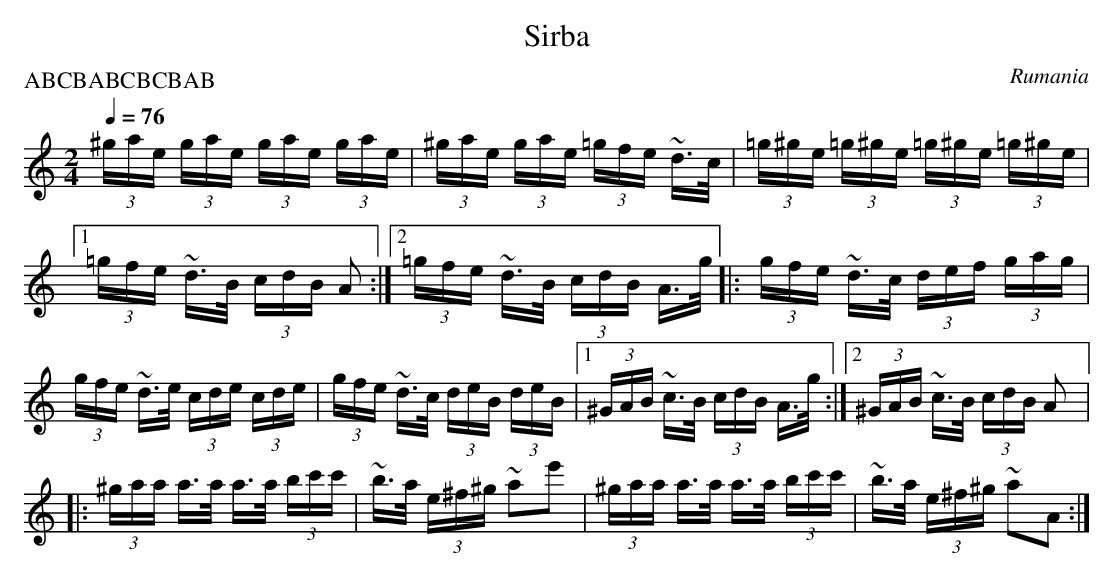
X:1
T:Sirba
M:2/4
O:Rumania
P:ABCBABCBCBAB
Q:1/4=76
K:A minor
(3^gae (3gae (3gae (3gae|\
(3^gae (3gae (3=gfe ~d>c|\
(3=g^ge (3=g^ge (3=g^ge (3=g^ge\
|1 (3=gfe ~d>B (3cdB A2 :|2 \
(3=gfe ~d>B (3cdB A>g |:\
(3gfe ~d>c (3def (3gag|(3gfe ~d>e (3cde (3cde|\
(3gfe ~d>c (3deB (3deB\
|1 (3^GAB ~c>B (3cdB A>g:|2 \
(3^GAB ~c>B (3cdB A2 |:
(3^gaa a>a a>a (3bc'c'|~b>a (3e^f^g ~a2e'2|\
(3^gaa a>a a>a (3bc'c'|~b>a (3e^f^g ~a2A2:|
